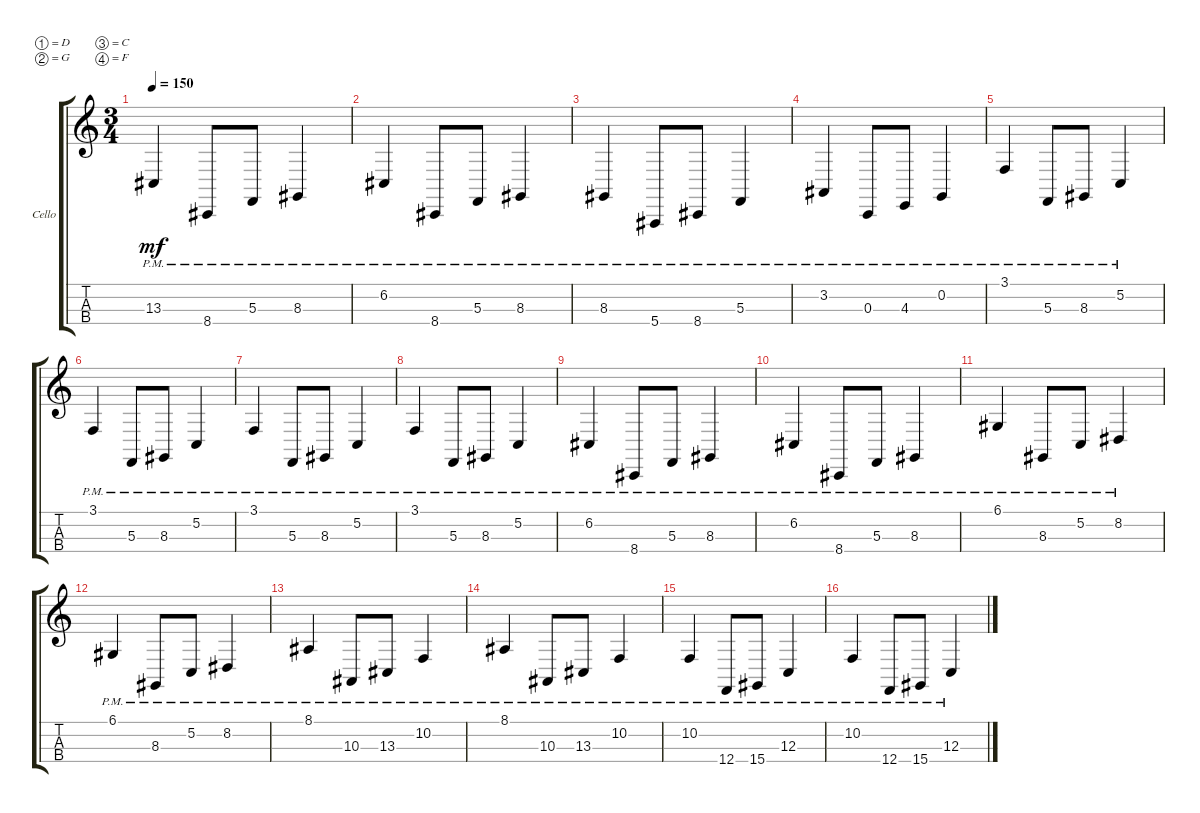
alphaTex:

\defaultSystemsLayout 4
\bracketExtendMode groupsimilarinstruments
\firstSystemTrackNameOrientation horizontal
\otherSystemsTrackNameOrientation horizontal
\track ("Cello" "Cello") {mute instrument cello}
\staff {score tabs}
\tuning (D3 G2 C2 F1)
\ts (3 4)
\tempo 150
\clef g2
\scale
0.333333
\ks c
13.3{pm}.4{dy mf} 8.4{pm}.8 5.3{pm}.8 8.3{pm}.4 |
\scale
0.333333 6.2{pm}.4 8.4{pm}.8 5.3{pm}.8 8.3{pm}.4 |
\scale
0.333333 8.3{pm}.4 5.4{pm}.8 8.4{pm}.8 5.3{pm}.4 |
\scale
0.333333 3.2{pm}.4 0.3{pm}.8 4.3{pm}.8 0.2{pm}.4 |
\scale
0.333333 3.1{pm}.4 5.3{pm}.8 8.3{pm}.8 5.2{pm}.4 |
\scale
0.333333 3.1{pm}.4 5.3{pm}.8 8.3{pm}.8 5.2{pm}.4 |
\scale
0.333333 3.1{pm}.4 5.3{pm}.8 8.3{pm}.8 5.2{pm}.4 |
\scale
0.333333 3.1{pm}.4 5.3{pm}.8 8.3{pm}.8 5.2{pm}.4 |
\scale
0.333333 6.2{pm}.4 8.4{pm}.8 5.3{pm}.8 8.3{pm}.4 |
\scale
0.333333 6.2{pm}.4 8.4{pm}.8 5.3{pm}.8 8.3{pm}.4 |
\scale
0.333333 6.1{pm}.4 8.3{pm}.8 5.2{pm}.8 8.2{pm}.4 |
\scale
0.333333 6.1{pm}.4 8.3{pm}.8 5.2{pm}.8 8.2{pm}.4 |
\scale
0.333333 8.1{pm}.4 10.3{pm}.8 13.3{pm}.8 10.2{pm}.4 |
\scale
0.333333 8.1{pm}.4 10.3{pm}.8 13.3{pm}.8 10.2{pm}.4 |
\scale
0.333333 10.2{pm}.4 12.4{pm}.8 15.4{pm}.8 12.3{pm}.4 |
\scale
0.333333 10.2{pm}.4 12.4{pm}.8 15.4{pm}.8 12.3{pm}.4
